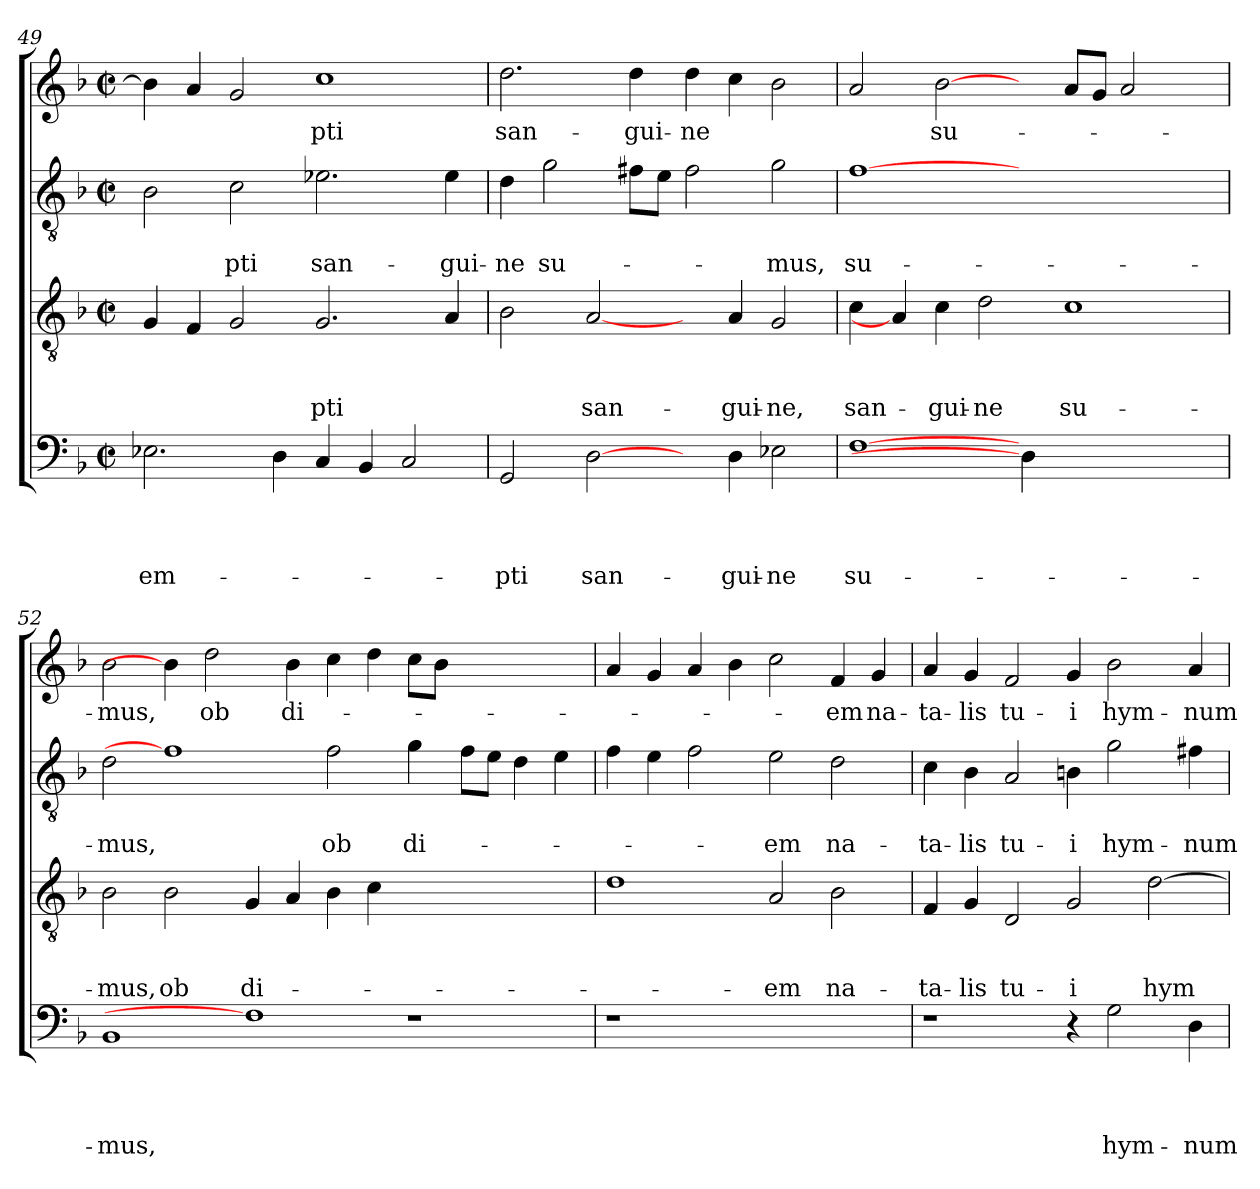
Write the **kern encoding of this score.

**kern	**text	**text	**text	**text	**kern	**text	**text	**text	**kern	**text	**text	**kern	**text
*part4	*part4	*part4	*part4	*part4	*part3	*part3	*part3	*part3	*part2	*part2	*part2	*part1	*part1
*staff4	*staff4	*staff4	*staff4	*staff4	*staff3	*staff3	*staff3	*staff3	*staff2	*staff2	*staff2	*staff1	*staff1
*clefF4	*	*	*	*	*clefGv2	*	*	*	*clefGv2	*	*	*clefG2	*
*k[b-]	*	*	*	*	*k[b-]	*	*	*	*k[b-]	*	*	*k[b-]	*
*F:	*	*	*	*	*F:	*	*	*	*F:	*	*	*F:	*
*M2/2	*	*	*	*	*M2/2	*	*	*	*M2/2	*	*	*M2/2	*
*met(c|)	*	*	*	*	*met(c|)	*	*	*	*met(c|)	*	*	*met(c|)	*
=49	=49	=49	=49	=49	=49	=49	=49	=49	=49	=49	=49	=49	=49
!	!	!	!	!LO:LY:b	!	!	!	!	!	!	!	!	!
2.E-X\	.	.	.	-em-	4G/	.	.	.	2B-\	.	.	4b-\]	.
.	.	.	.	.	4F/	.	.	.	.	.	.	4a/	.
!	!	!	!	!	!	!	!	!	!	!	!LO:LY:b	!	!
.	.	.	.	.	2G/	.	.	.	2c\	.	-pti	2g/	.
4D\	.	.	.	.	.	.	.	.	.	.	.	.	.
!	!	!	!	!	!	!	!	!LO:LY:b	!	!	!LO:LY:b	!	!LO:LY:b
4C/	.	.	.	.	2.G/	.	.	-pti	2.e-X\	.	san-	1cc	-pti
4BB-/	.	.	.	.	.	.	.	.	.	.	.	.	.
2C/	.	.	.	.	.	.	.	.	.	.	.	.	.
!	!	!	!	!	!	!	!	!	!	!	!LO:LY:b	!	!
.	.	.	.	.	4A/	.	.	.	4e-\	.	-gui-	.	.
=50	=50	=50	=50	=50	=50	=50	=50	=50	=50	=50	=50	=50	=50
!	!	!	!	!LO:LY:b	!	!	!	!	!	!	!LO:LY:b	!	!LO:LY:b
2GG/	.	.	.	-pti	2B-\	.	.	.	4d\	.	-ne	2.dd\	san-
!	!	!	!	!	!	!	!	!	!	!	!LO:LY:b	!	!
.	.	.	.	.	.	.	.	.	2g\	.	su-	.	.
!	!	!	!	!LO:LY:b	!	!	!	!LO:LY:b	!	!	!	!	!
[2D\	.	.	.	san-	[2A/	.	.	san-	.	.	.	.	.
!	!	!	!	!	!	!	!	!	!	!	!	!	!LO:LY:b
.	.	.	.	.	.	.	.	.	8f#X\L	.	.	4dd\	-gui-
.	.	.	.	.	.	.	.	.	8e\J	.	.	.	.
!	!	!	!	!	!	!	!	!	!	!	!	!	!LO:LY:b
4ryy	.	.	.	.	4ryy	.	.	.	2f#\	.	.	4dd\	-ne
!	!	!	!	!LO:LY:b	!	!	!	!LO:LY:b	!	!	!	!	!
4D\	.	.	.	-gui-	4A/	.	.	-gui-	.	.	.	4cc\	.
!	!	!	!	!LO:LY:b	!	!	!	!LO:LY:b	!	!	!LO:LY:b	!	!
2E-X\	.	.	.	-ne	2G/	.	.	-ne,	2g\	.	-mus,	2b-\	.
=51	=51	=51	=51	=51	=51	=51	=51	=51	=51	=51	=51	=51	=51
!	!	!	!	!LO:LY:b	!	!	!	!LO:LY:b	!	!	!LO:LY:b	!	!
[1F	.	.	.	su-	4c\	.	.	san-	[1f	.	su-	2a/	.
.	.	.	.	.	4A/]	.	.	.	.	.	.	.	.
!	!	!	!	!	!	!	!	!LO:LY:b	!	!	!	!	!LO:LY:b
.	.	.	.	.	4c\	.	.	-gui-	.	.	.	[2b-\	su-
!	!	!	!	!	!	!	!	!LO:LY:b	!	!	!	!	!
.	.	.	.	.	2d\	.	.	-ne	.	.	.	.	.
4D\]	.	.	.	.	.	.	.	.	1ryy	.	.	4ryy	.
!	!	!	!	!	!	!	!	!LO:LY:b	!	!	!	!	!
1ryy	.	.	.	.	1c	.	.	su-	.	.	.	8a/L	.
.	.	.	.	.	.	.	.	.	.	.	.	8g/J	.
.	.	.	.	.	.	.	.	.	.	.	.	2a/	.
.	.	.	.	.	.	.	.	.	4ryy	.	.	4ryy	.
!!LO:LB:g=z
=52	=52	=52	=52	=52	=52	=52	=52	=52	=52	=52	=52	=52	=52
!	!	!	!	!LO:LY:b	!	!	!	!LO:LY:b	!	!	!LO:LY:b	!	!LO:LY:b
1BB-	.	.	.	-mus,	2B-\	.	.	-mus,	2d\	.	-mus,	2b-\	-mus,
!	!	!	!	!	!	!	!	!LO:LY:b	!	!	!	!	!
.	.	.	.	.	2B-\	.	.	ob	1f]	.	.	4b-\]	.
!	!	!	!	!	!	!	!	!	!	!	!	!	!LO:LY:b
.	.	.	.	.	.	.	.	.	.	.	.	2dd\	ob
!	!	!	!	!	!	!	!	!LO:LY:b	!	!	!	!	!
1F]	.	.	.	.	4G/	.	.	di-	.	.	.	.	.
!	!	!	!	!	!	!	!	!	!	!	!	!	!LO:LY:b
.	.	.	.	.	4A/	.	.	.	.	.	.	4b-\	di-
!	!	!	!	!	!	!	!	!	!	!	!LO:LY:b	!	!
.	.	.	.	.	4B-\	.	.	.	2f\	.	ob	4cc\	.
.	.	.	.	.	4c\	.	.	.	.	.	.	4dd\	.
!	!	!	!	!	!	!	!	!	!	!	!LO:LY:b	!	!
1r	.	.	.	.	1ryy	.	.	.	4g\	.	di-	8cc\L	.
.	.	.	.	.	.	.	.	.	.	.	.	8b-\J	.
.	.	.	.	.	.	.	.	.	8f\L	.	.	2.ryy	.
.	.	.	.	.	.	.	.	.	8e\J	.	.	.	.
.	.	.	.	.	.	.	.	.	4d\	.	.	.	.
.	.	.	.	.	.	.	.	.	4e\	.	.	.	.
=53	=53	=53	=53	=53	=53	=53	=53	=53	=53	=53	=53	=53	=53
1r	.	.	.	.	1d	.	.	.	4f\	.	.	4a/	.
.	.	.	.	.	.	.	.	.	4e\	.	.	4g/	.
.	.	.	.	.	.	.	.	.	2f\	.	.	4a/	.
.	.	.	.	.	.	.	.	.	.	.	.	4b-\	.
!	!	!	!	!	!	!	!	!LO:LY:b	!	!	!LO:LY:b	!	!
1ryy	.	.	.	.	2A/	.	.	-em	2e\	.	-em	2cc\	.
!	!	!	!	!	!	!	!	!LO:LY:b	!	!	!LO:LY:b	!	!LO:LY:b
.	.	.	.	.	2B-\	.	.	na-	2d\	.	na-	4f/	-em
!	!	!	!	!	!	!	!	!	!	!	!	!	!LO:LY:b
.	.	.	.	.	.	.	.	.	.	.	.	4g/	na-
=54	=54	=54	=54	=54	=54	=54	=54	=54	=54	=54	=54	=54	=54
!	!	!	!	!	!	!	!	!LO:LY:b	!	!	!LO:LY:b	!	!LO:LY:b
1r	.	.	.	.	4F/	.	.	-ta-	4c\	.	-ta-	4a/	-ta-
!	!	!	!	!	!	!	!	!LO:LY:b	!	!	!LO:LY:b	!	!LO:LY:b
.	.	.	.	.	4G/	.	.	-lis	4B-\	.	-lis	4g/	-lis
!	!	!	!	!	!	!	!	!LO:LY:b	!	!	!LO:LY:b	!	!LO:LY:b
.	.	.	.	.	2D/	.	.	tu-	2A/	.	tu-	2f/	tu-
!	!	!	!	!	!	!	!	!LO:LY:b	!	!	!LO:LY:b	!	!LO:LY:b
4r	.	.	.	.	2G/	.	.	-i	4Bn\	.	-i	4g/	-i
!	!	!	!	!LO:LY:b	!	!	!	!	!	!	!LO:LY:b	!	!LO:LY:b
2G\	.	.	.	hym-	.	.	.	.	2g\	.	hym-	2b-\	hym-
!	!	!	!	!	!	!	!	!LO:LY:b	!	!	!	!	!
.	.	.	.	.	[2d\	.	.	hym-	.	.	.	.	.
!	!	!	!	!LO:LY:b	!	!	!	!	!	!	!LO:LY:b	!	!LO:LY:b
4D\	.	.	.	-num	.	.	.	.	4f#X\	.	-num	4a/	-num
=	=	=	=	=	=	=	=	=	=	=	=	=	=
*-	*-	*-	*-	*-	*-	*-	*-	*-	*-	*-	*-	*-	*-
